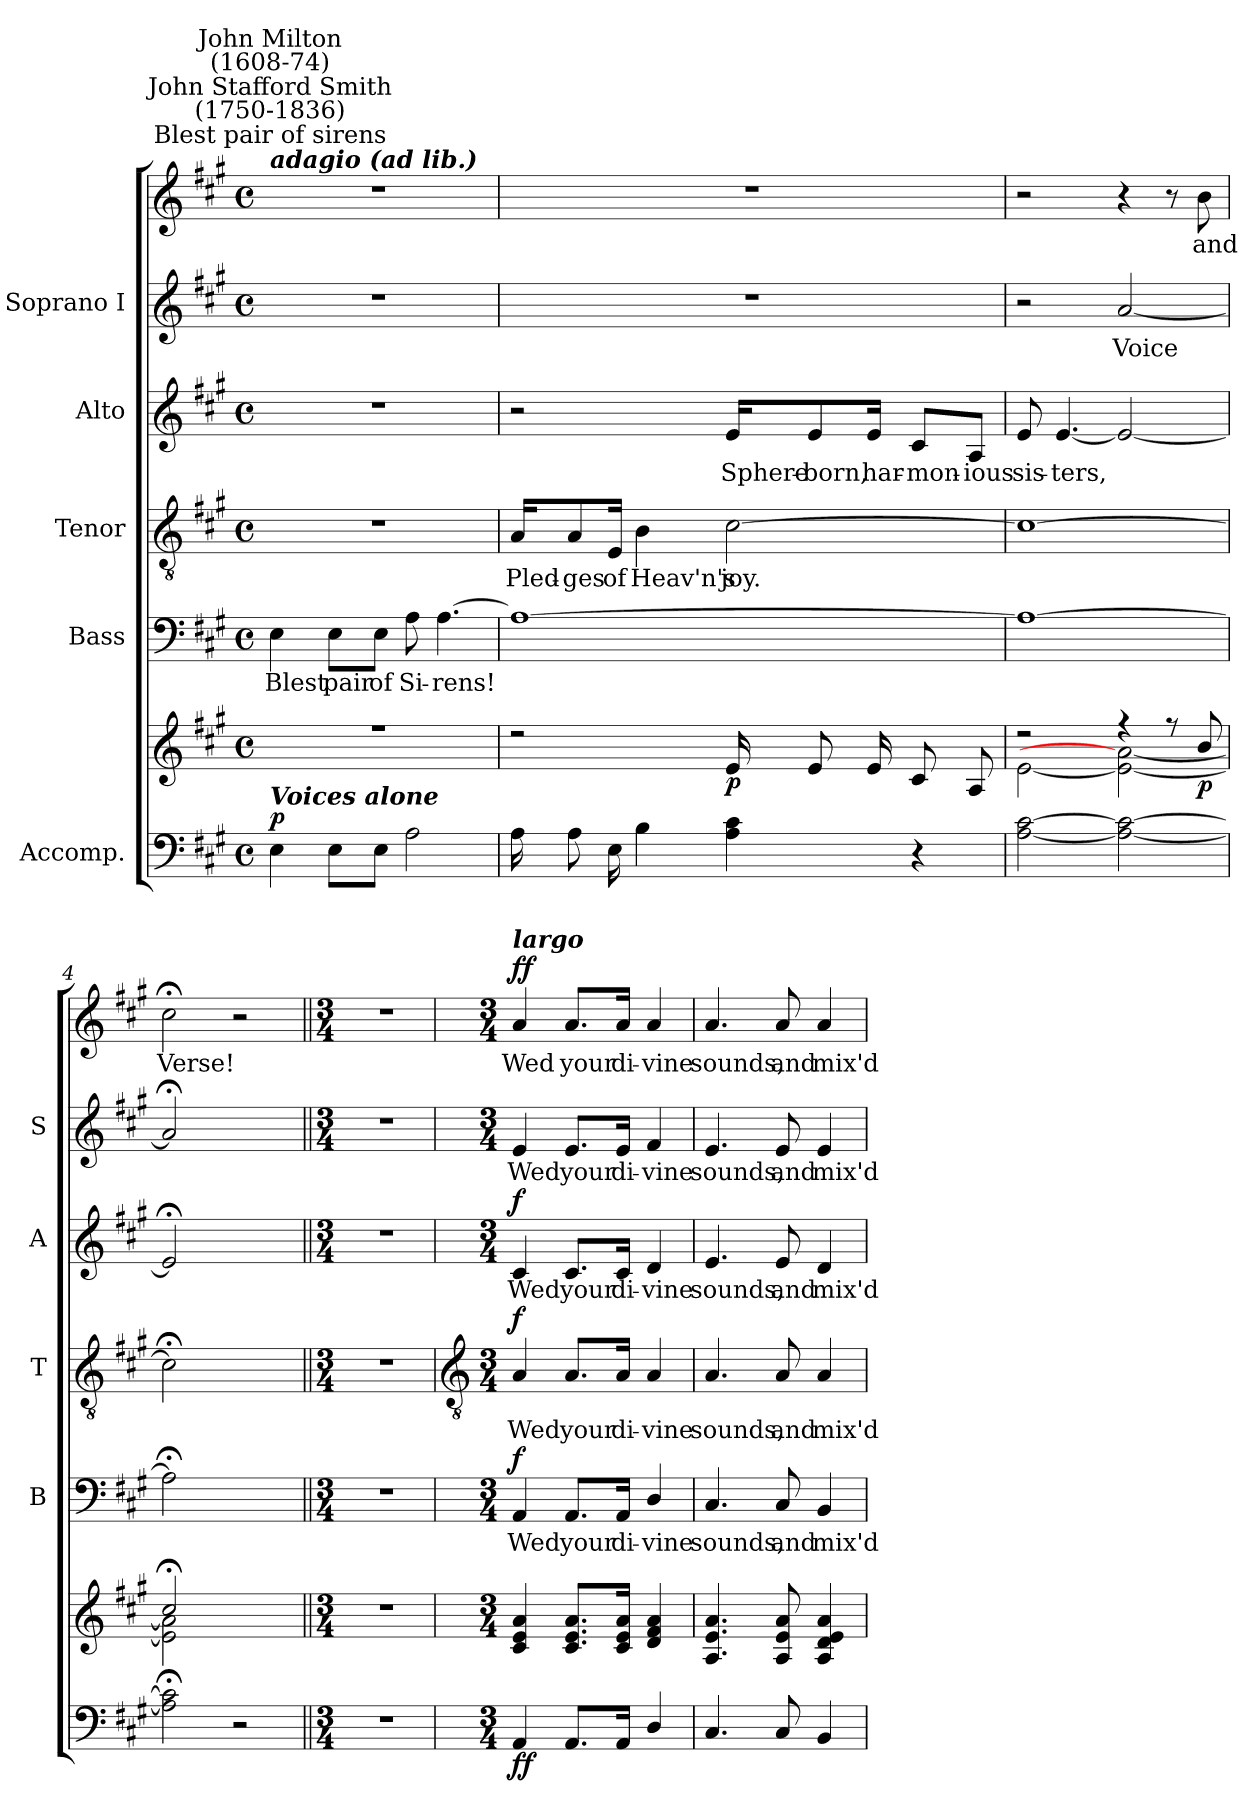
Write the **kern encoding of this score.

**kern	**kern	**dynam	**kern	**text	**dynam	**kern	**text	**dynam	**kern	**text	**dynam	**kern	**text	**kern	**text	**dynam
*part5	*part5	*part5	*part4	*part4	*part4	*part3	*part3	*part3	*part2	*part2	*part2	*part1	*part1	*part1	*part1	*part1
*staff7	*staff6	*staff6/7	*staff5	*staff5	*staff5	*staff4	*staff4	*staff4	*staff3	*staff3	*staff3	*staff2	*staff2	*staff1	*staff1	*staff1/2
*I"Accomp.	*	*	*I"Bass	*	*	*I"Tenor	*	*	*I"Alto	*	*	*I"Soprano I	*	*	*	*
*	*	*	*I'B	*	*	*I'T	*	*	*I'A	*	*	*I'S	*	*	*	*
*clefF4	*clefG2	*	*clefF4	*	*	*clefGv2	*	*	*clefG2	*	*	*clefG2	*	*clefG2	*	*
*k[f#c#g#]	*k[f#c#g#]	*	*k[f#c#g#]	*	*	*k[f#c#g#]	*	*	*k[f#c#g#]	*	*	*k[f#c#g#]	*	*k[f#c#g#]	*	*
*A:	*A:	*	*A:	*	*	*A:	*	*	*A:	*	*	*A:	*	*A:	*	*
*M4/4	*M4/4	*	*M4/4	*	*	*M4/4	*	*	*M4/4	*	*	*M4/4	*	*M4/4	*	*
*met(c)	*met(c)	*	*met(c)	*	*	*met(c)	*	*	*met(c)	*	*	*met(c)	*	*met(c)	*	*
=1	=1	=1	=1	=1	=1	=1	=1	=1	=1	=1	=1	=1	=1	=1	=1	=1
*	*^	*	*	*	*	*	*	*	*	*	*	*	*	*	*	*
!	!	!	!	!	!	!	!	!	!	!	!	!	!	!	!LO:TX:a:Bi:t=adagio (ad lib.)	!	!
!	!	!	!	!	!	!	!	!	!	!	!	!	!	!	!LO:TX:a:cj:t=Blest pair of sirens	!	!
!	!	!	!	!	!	!	!	!	!	!	!	!	!	!	!LO:TX:a:cj:t=John Stafford Smith\n(1750-1836)	!	!
!	!	!	!	!	!	!	!	!	!	!	!	!	!	!	!LO:TX:a:cj:t=John Milton\n(1608-74)	!	!
!LO:TX:a:Bi:t=Voices alone	!	!	!	!	!	!	!	!	!	!	!	!	!	!	!	!	!
!	!	!	!LO:DY:a=2	!	!LO:LY:b	!	!	!	!	!	!	!	!	!	!	!	!
4E	1r	1ryy	p	4E	Blest	.	1r	.	.	1r	.	.	1r	.	1r	.	.
!	!	!	!	!	!LO:LY:b	!	!	!	!	!	!	!	!	!	!	!	!
8EL	.	.	.	8E\L	pair	.	.	.	.	.	.	.	.	.	.	.	.
!	!	!	!	!	!LO:LY:b	!	!	!	!	!	!	!	!	!	!	!	!
8EJ	.	.	.	8E\J	of	.	.	.	.	.	.	.	.	.	.	.	.
!	!	!	!	!	!LO:LY:b	!	!	!	!	!	!	!	!	!	!	!	!
2A	.	.	.	8A	Si-	.	.	.	.	.	.	.	.	.	.	.	.
!	!	!	!	!	!LO:LY:b	!	!	!	!	!	!	!	!	!	!	!	!
.	.	.	.	[4.A	-rens!	.	.	.	.	.	.	.	.	.	.	.	.
=2	=2	=2	=2	=2	=2	=2	=2	=2	=2	=2	=2	=2	=2	=2	=2	=2	=2
!	!	!	!	!	!	!	!	!LO:LY:b	!	!	!	!	!	!	!	!	!
16ALL	2r	1ryy	.	1A_	.	.	16A/KL	Pled-	.	2r	.	.	1r	.	1r	.	.
!	!	!	!	!	!	!	!	!LO:LY:b	!	!	!	!	!	!	!	!	!
8A	.	.	.	.	.	.	8A/	-ges	.	.	.	.	.	.	.	.	.
!	!	!	!	!	!	!	!	!LO:LY:b	!	!	!	!	!	!	!	!	!
16EJ	.	.	.	.	.	.	16E/Jk	of	.	.	.	.	.	.	.	.	.
!	!	!	!	!	!	!	!	!LO:LY:b	!	!	!	!	!	!	!	!	!
4B	.	.	.	.	.	.	4B	Heav'n's	.	.	.	.	.	.	.	.	.
!	!	!	!LO:DY:b	!	!	!	!	!LO:LY:b	!	!	!LO:LY:b	!	!	!	!	!	!
4A 4c#	16e/LL	.	p	.	.	.	[2c#	joy.	.	16e/KL	Sphere-	.	.	.	.	.	.
!	!	!	!	!	!	!	!	!	!	!	!LO:LY:b	!	!	!	!	!	!
.	8e/	.	.	.	.	.	.	.	.	8e/	-born,	.	.	.	.	.	.
!	!	!	!	!	!	!	!	!	!	!	!LO:LY:b	!	!	!	!	!	!
.	16e/J	.	.	.	.	.	.	.	.	16e/Jk	har-	.	.	.	.	.	.
!	!	!	!	!	!	!	!	!	!	!	!LO:LY:b	!	!	!	!	!	!
4r	8c#/L	.	.	.	.	.	.	.	.	8c#/L	-mon-	.	.	.	.	.	.
!	!	!	!	!	!	!	!	!	!	!	!LO:LY:b	!	!	!	!	!	!
.	8A/J	.	.	.	.	.	.	.	.	8A/J	-ious	.	.	.	.	.	.
=3	=3	=3	=3	=3	=3	=3	=3	=3	=3	=3	=3	=3	=3	=3	=3	=3	=3
!	!	!	!	!	!	!	!	!	!	!	!LO:LY:b	!	!	!	!	!	!
[2A [2c#	2r	[2e\	.	1A_	.	.	1c#_	.	.	8e	sis-	.	2r	.	2r	.	.
!	!	!	!	!	!	!	!	!	!	!	!LO:LY:b	!	!	!	!	!	!
.	.	.	.	.	.	.	.	.	.	[4.e	-ters,	.	.	.	.	.	.
!	!	!	!	!	!	!	!	!	!	!	!	!	!	!LO:LY:b	!	!	!
2A_ 2c#_	4r	2e\_ 2a\_	.	.	.	.	.	.	.	2e_	.	.	[2a	Voice	4r	.	.
.	8r	.	.	.	.	.	.	.	.	.	.	.	.	.	8r	.	.
!	!	!	!LO:DY:b	!	!	!	!	!	!	!	!	!	!	!	!	!LO:LY:b	!
.	8b/	.	p	.	.	.	.	.	.	.	.	.	.	.	8b	and	.
=4	=4	=4	=4	=4	=4	=4	=4	=4	=4	=4	=4	=4	=4	=4	=4	=4	=4
!	!	!	!	!	!	!	!	!	!	!	!	!	!	!	!	!LO:LY:b	!
2A]; 2c#];	2cc#;</	2e\] 2a\]	.	2A;<]	.	.	2c#;<]	.	.	2e;<]	.	.	2a;<]	.	2cc#;<	Verse!	.
2r	2ryy	2ryy	.	2ryy	.	.	2ryy	.	.	2ryy	.	.	2ryy	.	2r	.	.
*	*v	*v	*	*	*	*	*	*	*	*	*	*	*	*	*	*	*
=5||	=5||	=5||	=5||	=5||	=5||	=5||	=5||	=5||	=5||	=5||	=5||	=5||	=5||	=5||	=5||	=5||
*M3/4	*M3/4	*	*M3/4	*	*	*M3/4	*	*	*M3/4	*	*	*M3/4	*	*M3/4	*	*
2.r	2.r	.	2.r	.	.	2.r	.	.	2.r	.	.	2.r	.	2.r	.	.
!!LO:LB:g=z
=6	=6	=6	=6	=6	=6	=6	=6	=6	=6	=6	=6	=6	=6	=6	=6	=6
*	*	*	*	*	*	*clefGv2	*	*	*	*	*	*	*	*	*	*
*M3/4	*M3/4	*	*M3/4	*	*	*M3/4	*	*	*M3/4	*	*	*M3/4	*	*M3/4	*	*
*	*	*	*	*	*	*	*	*	*	*	*	*	*	*MM56	*	*
!	!	!	!	!	!	!	!	!	!	!	!	!	!	!LO:TX:a:Bi:t=largo	!	!
!	!	!LO:DY:b=2	!	!LO:LY:b	!	!	!LO:LY:b	!	!	!LO:LY:b	!	!	!LO:LY:b	!	!LO:LY:b	!
!	!	!LO:DY:n=1:b	!	!	!LO:DY:b	!	!	!LO:DY:b	!	!	!LO:DY:b	!	!	!	!	!LO:DY:b=2
!	!	!	!	!	!	!	!	!	!	!	!	!	!	!	!	!LO:DY:n=1:b
4AA	4c# 4e 4a	f f	4AA	Wed	f	4A	Wed	f	4c#	Wed	f	4e	Wed	4a	Wed	f f
!	!	!	!	!LO:LY:b	!	!	!LO:LY:b	!	!	!LO:LY:b	!	!	!LO:LY:b	!	!LO:LY:b	!
8.AAL	8.c# 8.e 8.aL	.	8.AA/L	your	.	8.A/L	your	.	8.c#/L	your	.	8.e/L	your	8.a/L	your	.
!	!	!	!	!LO:LY:b	!	!	!LO:LY:b	!	!	!LO:LY:b	!	!	!LO:LY:b	!	!LO:LY:b	!
16AAJ	16c# 16e 16aJ	.	16AA/Jk	di-	.	16A/Jk	di-	.	16c#/Jk	di-	.	16e/Jk	di-	16a/Jk	di-	.
!	!	!	!	!LO:LY:b	!	!	!LO:LY:b	!	!	!LO:LY:b	!	!	!LO:LY:b	!	!LO:LY:b	!
4D/	4d 4f# 4a	.	4D/	-vine	.	4A	-vine	.	4d	-vine	.	4f#	-vine	4a	-vine	.
=7	=7	=7	=7	=7	=7	=7	=7	=7	=7	=7	=7	=7	=7	=7	=7	=7
!	!	!	!	!LO:LY:b	!	!	!LO:LY:b	!	!	!LO:LY:b	!	!	!LO:LY:b	!	!LO:LY:b	!
4.C#	4.A 4.e 4.a	.	4.C#	sounds,	.	4.A	sounds,	.	4.e	sounds,	.	4.e	sounds,	4.a	sounds,	.
!	!	!	!	!LO:LY:b	!	!	!LO:LY:b	!	!	!LO:LY:b	!	!	!LO:LY:b	!	!LO:LY:b	!
8C#	8A 8e 8a	.	8C#	and	.	8A	and	.	8e	and	.	8e	and	8a	and	.
!	!	!	!	!LO:LY:b	!	!	!LO:LY:b	!	!	!LO:LY:b	!	!	!LO:LY:b	!	!LO:LY:b	!
4BB	4A 4d 4e 4a	.	4BB	mix'd	.	4A	mix'd	.	4d	mix'd	.	4e	mix'd	4a	mix'd	.
=	=	=	=	=	=	=	=	=	=	=	=	=	=	=	=	=
*-	*-	*-	*-	*-	*-	*-	*-	*-	*-	*-	*-	*-	*-	*-	*-	*-
